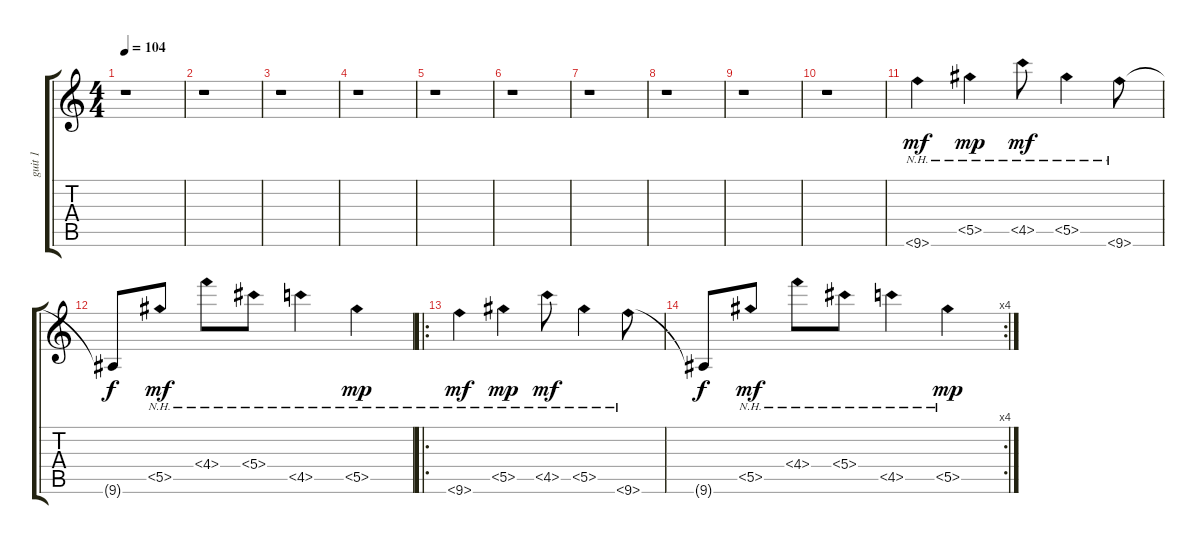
\track ("guit 1" "guit 1") {instrument distortionguitar}
\staff {score tabs}
\tuning (Db4 Db3 Ab3 Db3 Ab2 Db2) {hide}
\ts (4 4)
\tempo 104
\clef g2
\ks c
r.1{dy mp} |
r.1 |
r.1 |
r.1 |
r.1 |
r.1 |
r.1 |
r.1 |
r.1 |
r.1 |
9.6{nh}.4{dy mf} 5.5{nh}.4{dy mp} 4.5{nh}.8{dy mf} 5.5{nh}.4 9.6{nh}.8 |
9.6{t}.8{dy f} 5.5{nh}.8{dy mf} 4.4{nh}.8 5.4{nh}.8 4.5{nh}.4 5.5{nh}.4{dy mp} |
\ro
9.6{nh}.4{dy mf} 5.5{nh}.4{dy mp} 4.5{nh}.8{dy mf} 5.5{nh}.4 9.6{nh}.8 |
\rc 4
9.6{t}.8{dy f} 5.5{nh}.8{dy mf} 4.4{nh}.8 5.4{nh}.8 4.5{nh}.4 5.5{nh}.4{dy mp}
